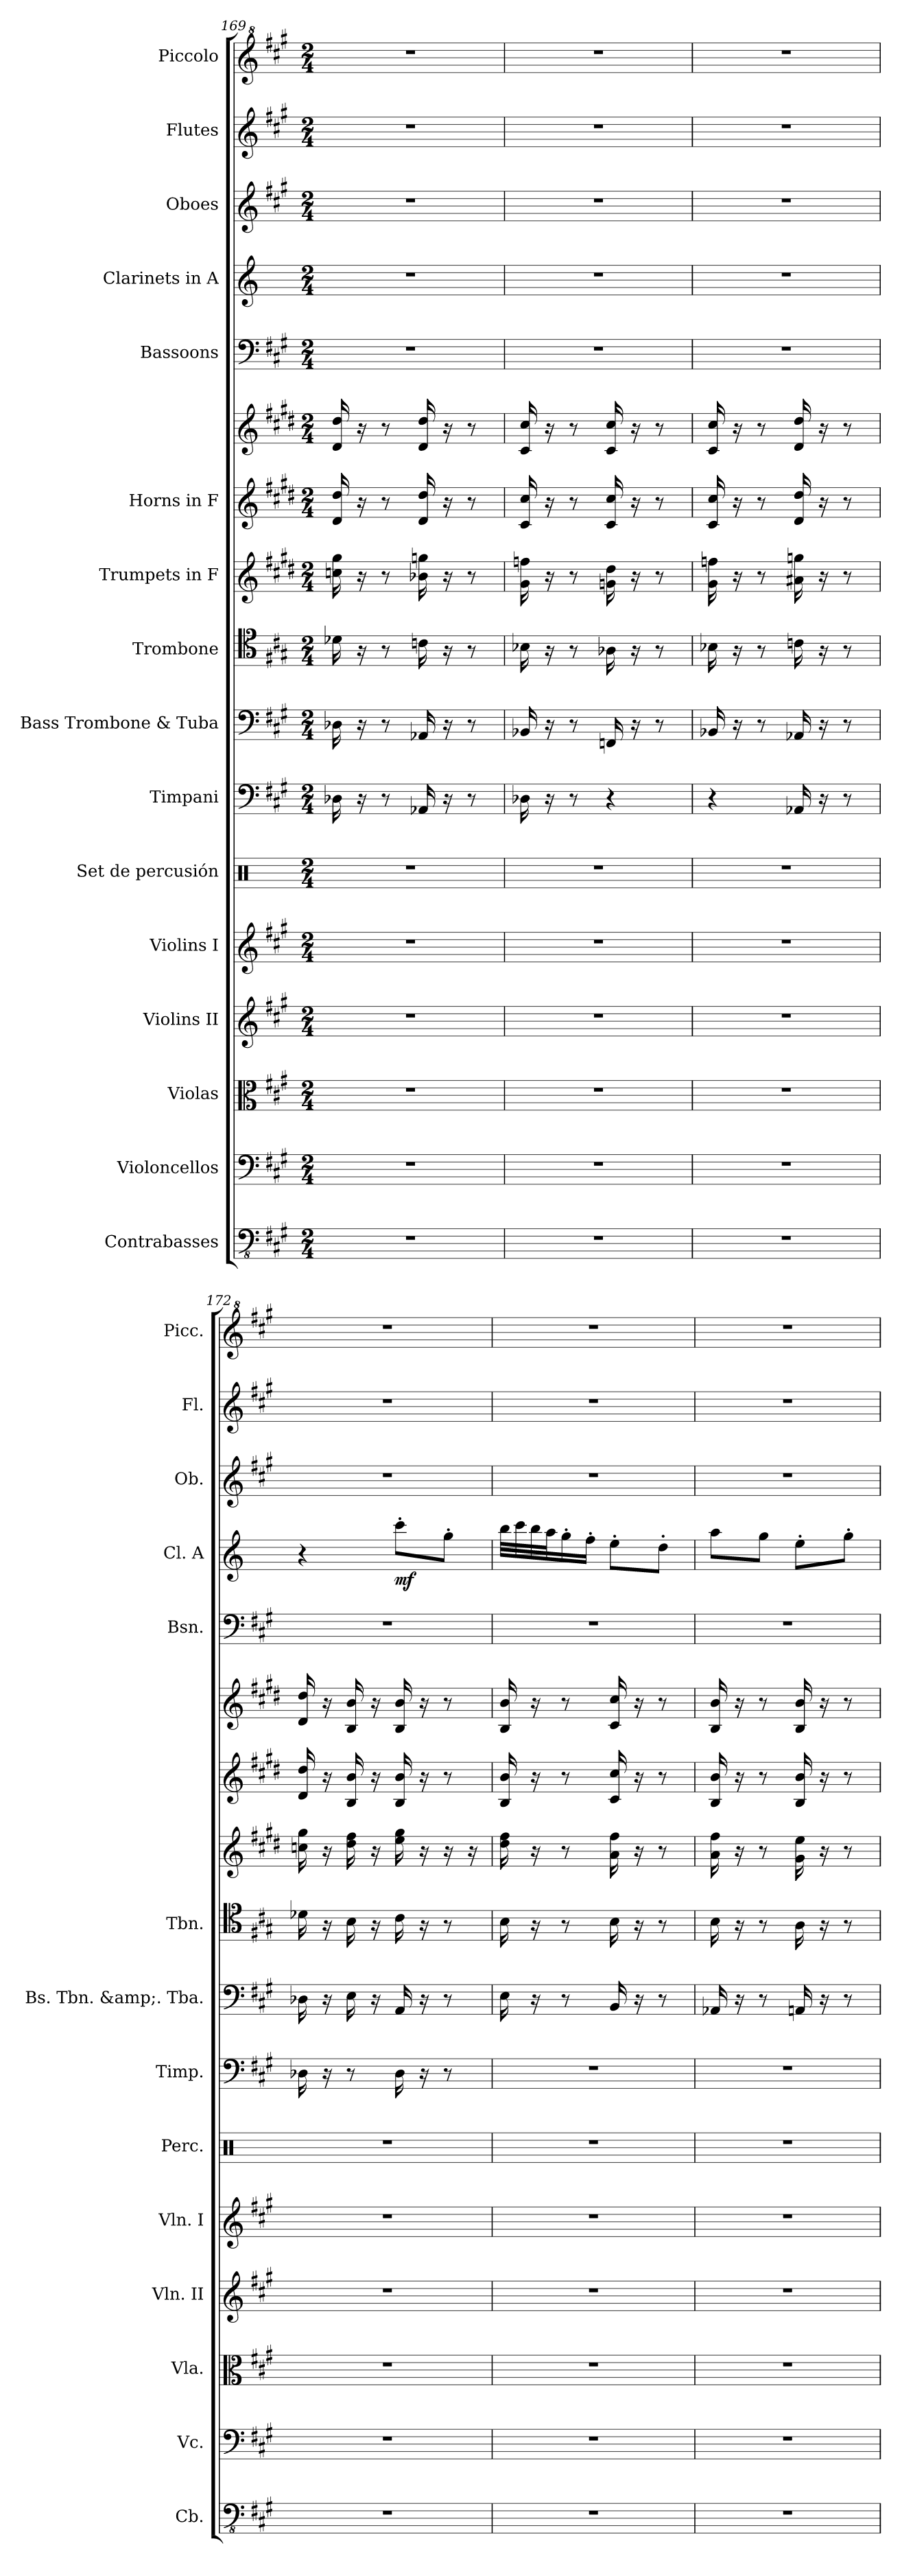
**kern	**kern	**kern	**kern	**kern	**kern	**kern	**kern	**kern	**kern	**kern	**kern	**kern	**kern	**dynam	**kern	**kern	**kern
*part16	*part15	*part14	*part13	*part12	*part11	*part10	*part9	*part8	*part7	*part6	*part6	*part5	*part4	*part4	*part3	*part2	*part1
*staff17	*staff16	*staff15	*staff14	*staff13	*staff12	*staff11	*staff10	*staff9	*staff8	*staff7	*staff6	*staff5	*staff4	*staff4	*staff3	*staff2	*staff1
*I"Contrabasses	*I"Violoncellos	*I"Violas	*I"Violins II	*I"Violins I	*I"Set de percusión	*I"Timpani	*I"Bass Trombone &amp; Tuba	*I"Trombone	*I"Trumpets in F	*I"Horns in F	*	*I"Bassoons	*I"Clarinets in A	*	*I"Oboes	*I"Flutes	*I"Piccolo
*I'Cb.	*I'Vc.	*I'Vla.	*I'Vln. II	*I'Vln. I	*I'Perc.	*I'Timp.	*I'Bs. Tbn. &amp;. Tba.	*I'Tbn.	*	*	*	*I'Bsn.	*I'Cl. A	*	*I'Ob.	*I'Fl.	*I'Picc.
*clefFv4	*clefF4	*clefC3	*clefG2	*clefG2	*clefX	*clefF4	*clefF4	*clefC4	*clefG2	*clefG2	*clefG2	*clefF4	*clefG2	*	*clefG2	*clefG2	*clefG^2
*ITrd7c12	*	*	*	*	*	*	*	*	*ITrd4c7	*ITrd4c7	*ITrd4c7	*	*ITrd2c3	*	*	*	*ITrd-7c-12
*k[f#c#g#]	*k[f#c#g#]	*k[f#c#g#]	*k[f#c#g#]	*k[f#c#g#]	*k[]	*k[f#c#g#]	*k[f#c#g#]	*k[f#c#g#]	*k[f#c#g#]	*k[f#c#g#]	*k[f#c#g#]	*k[f#c#g#]	*k[f#c#g#]	*	*k[f#c#g#]	*k[f#c#g#]	*k[f#c#g#]
*M2/4	*M2/4	*M2/4	*M2/4	*M2/4	*M2/4	*M2/4	*M2/4	*M2/4	*M2/4	*M2/4	*M2/4	*M2/4	*M2/4	*	*M2/4	*M2/4	*M2/4
=169	=169	=169	=169	=169	=169	=169	=169	=169	=169	=169	=169	=169	=169	=169	=169	=169	=169
2r	2r	2r	2r	2r	2r	16D-X\	16D-X\	16d-X\	16fn\ 16cc#\	16G#/ 16g#/	16G#/ 16g#/	2r	2r	.	2r	2r	2r
.	.	.	.	.	.	16r	16r	16r	16r	16r	16r	.	.	.	.	.	.
.	.	.	.	.	.	8r	8r	8r	8r	8r	8r	.	.	.	.	.	.
.	.	.	.	.	.	16AA-X/	16AA-X/	16cn\	16e-X\ 16ccn\	16G#/ 16g#/	16G#/ 16g#/	.	.	.	.	.	.
.	.	.	.	.	.	16r	16r	16r	16r	16r	16r	.	.	.	.	.	.
.	.	.	.	.	.	8r	8r	8r	8r	8r	8r	.	.	.	.	.	.
=170	=170	=170	=170	=170	=170	=170	=170	=170	=170	=170	=170	=170	=170	=170	=170	=170	=170
2r	2r	2r	2r	2r	2r	16D-X\	16BB-X/	16B-X\	16c#\ 16b-X\	16F#/ 16f#/	16F#/ 16f#/	2r	2r	.	2r	2r	2r
.	.	.	.	.	.	16r	16r	16r	16r	16r	16r	.	.	.	.	.	.
.	.	.	.	.	.	8r	8r	8r	8r	8r	8r	.	.	.	.	.	.
.	.	.	.	.	.	4r	16FFn/	16A-X\	16cn\ 16g#\	16F#/ 16f#/	16F#/ 16f#/	.	.	.	.	.	.
.	.	.	.	.	.	.	16r	16r	16r	16r	16r	.	.	.	.	.	.
.	.	.	.	.	.	.	8r	8r	8r	8r	8r	.	.	.	.	.	.
!!LO:PB:g=z
=171	=171	=171	=171	=171	=171	=171	=171	=171	=171	=171	=171	=171	=171	=171	=171	=171	=171
2r	2r	2r	2r	2r	2r	4r	16BB-X/	16B-X\	16c#\ 16b-X\	16F#/ 16f#/	16F#/ 16f#/	2r	2r	.	2r	2r	2r
.	.	.	.	.	.	.	16r	16r	16r	16r	16r	.	.	.	.	.	.
.	.	.	.	.	.	.	8r	8r	8r	8r	8r	.	.	.	.	.	.
.	.	.	.	.	.	16AA-X/	16AA-X/	16cn\	16d#X\ 16ccn\	16G#/ 16g#/	16G#/ 16g#/	.	.	.	.	.	.
.	.	.	.	.	.	16r	16r	16r	16r	16r	16r	.	.	.	.	.	.
.	.	.	.	.	.	8r	8r	8r	8r	8r	8r	.	.	.	.	.	.
=172	=172	=172	=172	=172	=172	=172	=172	=172	=172	=172	=172	=172	=172	=172	=172	=172	=172
2r	2r	2r	2r	2r	2r	16D-X\	16D-X\	16d-X\	16fn\ 16cc#\	16G#/ 16g#/	16G#/ 16g#/	2r	4r	.	2r	2r	2r
.	.	.	.	.	.	16r	16r	16r	16r	16r	16r	.	.	.	.	.	.
.	.	.	.	.	.	8r	16E\	16B\	16g#\ 16b\	16E/ 16e/	16E/ 16e/	.	.	.	.	.	.
.	.	.	.	.	.	.	16r	16r	16r	16r	16r	.	.	.	.	.	.
!	!	!	!	!	!	!	!	!	!	!	!	!	!	!LO:DY:b	!	!	!
.	.	.	.	.	.	16D-\	16AA/	16c#\	16a\ 16cc#\	16E/ 16e/	16E/ 16e/	.	8aa'\L	mf	.	.	.
.	.	.	.	.	.	16r	16r	16r	16r	16r	16r	.	.	.	.	.	.
.	.	.	.	.	.	8r	8r	8r	16r	8r	8r	.	8ee'\J	.	.	.	.
.	.	.	.	.	.	.	.	.	16r	.	.	.	.	.	.	.	.
=173	=173	=173	=173	=173	=173	=173	=173	=173	=173	=173	=173	=173	=173	=173	=173	=173	=173
2r	2r	2r	2r	2r	2r	2r	16E\	16B\	16g#\ 16b\	16E/ 16e/	16E/ 16e/	2r	32gg#\LLL	.	2r	2r	2r
.	.	.	.	.	.	.	.	.	.	.	.	.	32aa\	.	.	.	.
.	.	.	.	.	.	.	16r	16r	16r	16r	16r	.	32gg#\	.	.	.	.
.	.	.	.	.	.	.	.	.	.	.	.	.	32ff#\J	.	.	.	.
.	.	.	.	.	.	.	8r	8r	8r	8r	8r	.	16ee'\	.	.	.	.
.	.	.	.	.	.	.	.	.	.	.	.	.	16dd'\JJ	.	.	.	.
.	.	.	.	.	.	.	16BB/	16B\	16d\ 16b\	16F#/ 16f#/	16F#/ 16f#/	.	8cc#'\L	.	.	.	.
.	.	.	.	.	.	.	16r	16r	16r	16r	16r	.	.	.	.	.	.
.	.	.	.	.	.	.	8r	8r	8r	8r	8r	.	8b'\J	.	.	.	.
!!LO:PB:g=z
=174	=174	=174	=174	=174	=174	=174	=174	=174	=174	=174	=174	=174	=174	=174	=174	=174	=174
2r	2r	2r	2r	2r	2r	2r	16AA-X/	16B\	16d\ 16b\	16E/ 16e/	16E/ 16e/	2r	8ff#\L	.	2r	2r	2r
.	.	.	.	.	.	.	16r	16r	16r	16r	16r	.	.	.	.	.	.
.	.	.	.	.	.	.	8r	8r	8r	8r	8r	.	8ee\J	.	.	.	.
.	.	.	.	.	.	.	16AAn/	16A\	16c#\ 16a\	16E/ 16e/	16E/ 16e/	.	8cc#'\L	.	.	.	.
.	.	.	.	.	.	.	16r	16r	16r	16r	16r	.	.	.	.	.	.
.	.	.	.	.	.	.	8r	8r	8r	8r	8r	.	8ee'\J	.	.	.	.
=	=	=	=	=	=	=	=	=	=	=	=	=	=	=	=	=	=
*-	*-	*-	*-	*-	*-	*-	*-	*-	*-	*-	*-	*-	*-	*-	*-	*-	*-
